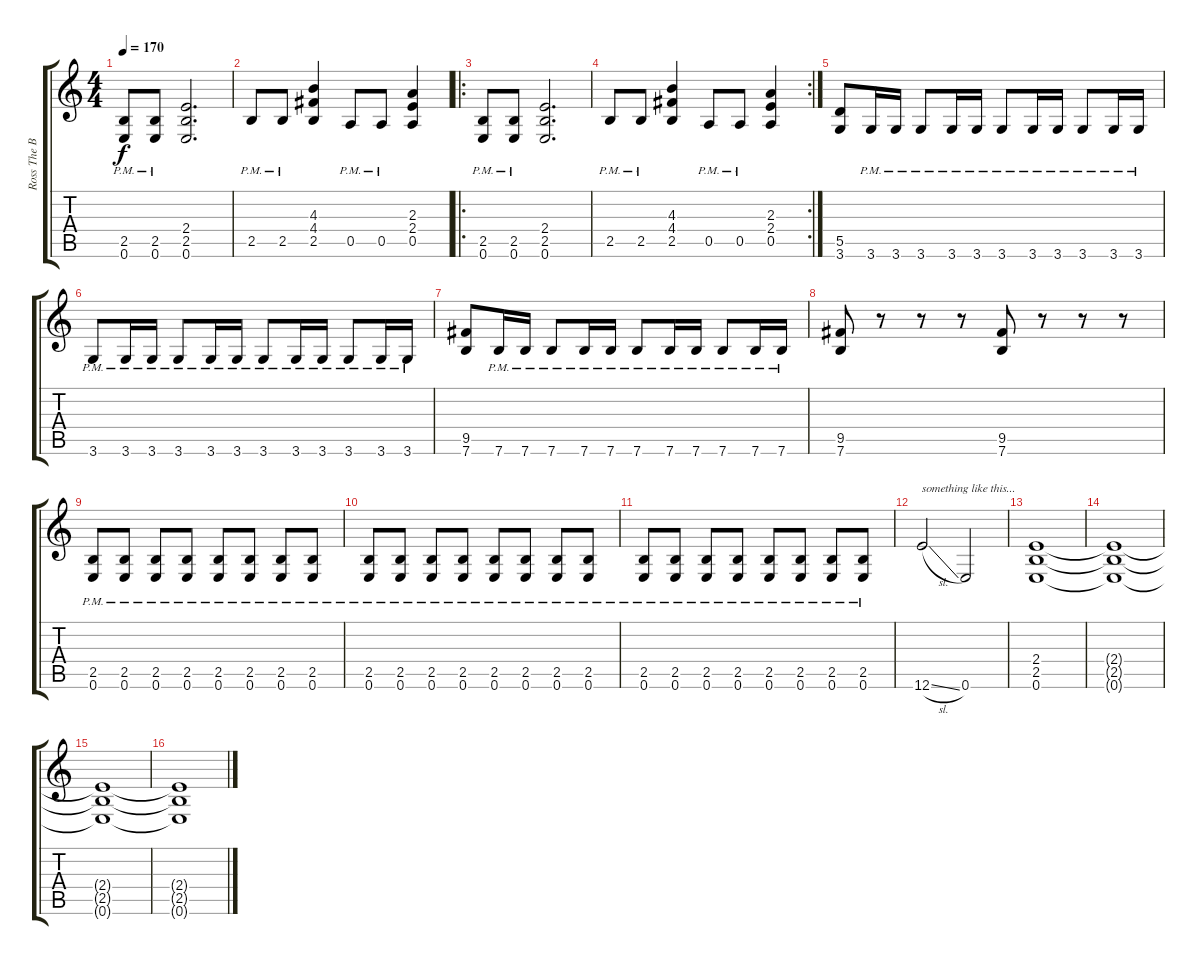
\track ("Ross The Boss(Rhytm Guitar)" "Ross The B") {instrument distortionguitar}
\staff {score tabs}
\tuning (E4 B3 G3 D3 A2 E2) {hide}
\ts (4 4)
\tempo 170
\clef g2
\ks c
(2.5{pm} 0.6{pm}).8{dy f instrument distortionguitar} (2.5{pm} 0.6{pm}).8 (2.4 2.5 0.6).2{d} |
2.5{pm}.8 2.5{pm}.8 (4.3 4.4 2.5).4 0.5{pm}.8 0.5{pm}.8 (2.3 2.4 0.5).4 |
\ro
(2.5{pm} 0.6{pm}).8 (2.5{pm} 0.6{pm}).8 (2.4 2.5 0.6).2{d} |
\rc 2
2.5{pm}.8 2.5{pm}.8 (4.3 4.4 2.5).4 0.5{pm}.8 0.5{pm}.8 (2.3 2.4 0.5).4 |
(5.5 3.6).8 3.6{pm}.16 3.6{pm}.16 3.6{pm}.8 3.6{pm}.16 3.6{pm}.16 3.6{pm}.8 3.6{pm}.16 3.6{pm}.16 3.6{pm}.8 3.6{pm}.16 3.6{pm}.16 |
3.6{pm}.8 3.6{pm}.16 3.6{pm}.16 3.6{pm}.8 3.6{pm}.16 3.6{pm}.16 3.6{pm}.8 3.6{pm}.16 3.6{pm}.16 3.6{pm}.8 3.6{pm}.16 3.6{pm}.16 |
(9.5 7.6).8 7.6{pm}.16 7.6{pm}.16 7.6{pm}.8 7.6{pm}.16 7.6{pm}.16 7.6{pm}.8 7.6{pm}.16 7.6{pm}.16 7.6{pm}.8 7.6{pm}.16 7.6{pm}.16 |
(9.5 7.6).8 r.8 r.8 r.8 (9.5 7.6).8 r.8 r.8 r.8 |
(2.5{pm} 0.6{pm}).8 (2.5{pm} 0.6{pm}).8 (2.5{pm} 0.6{pm}).8 (2.5{pm} 0.6{pm}).8 (2.5{pm} 0.6{pm}).8 (2.5{pm} 0.6{pm}).8 (2.5{pm} 0.6{pm}).8 (2.5{pm} 0.6{pm}).8 |
(2.5{pm} 0.6{pm}).8 (2.5{pm} 0.6{pm}).8 (2.5{pm} 0.6{pm}).8 (2.5{pm} 0.6{pm}).8 (2.5{pm} 0.6{pm}).8 (2.5{pm} 0.6{pm}).8 (2.5{pm} 0.6{pm}).8 (2.5{pm} 0.6{pm}).8 |
(2.5{pm} 0.6{pm}).8 (2.5{pm} 0.6{pm}).8 (2.5{pm} 0.6{pm}).8 (2.5{pm} 0.6{pm}).8 (2.5{pm} 0.6{pm}).8 (2.5{pm} 0.6{pm}).8 (2.5{pm} 0.6{pm}).8 (2.5{pm} 0.6{pm}).8 |
12.6{sl}.2{txt "something like this..."} 0.6.2 |
(2.4 2.5 0.6).1 |
(2.4{t} 2.5{t} 0.6{t}).1 |
(2.4{t} 2.5{t} 0.6{t}).1 |
(2.4{t} 2.5{t} 0.6{t}).1
